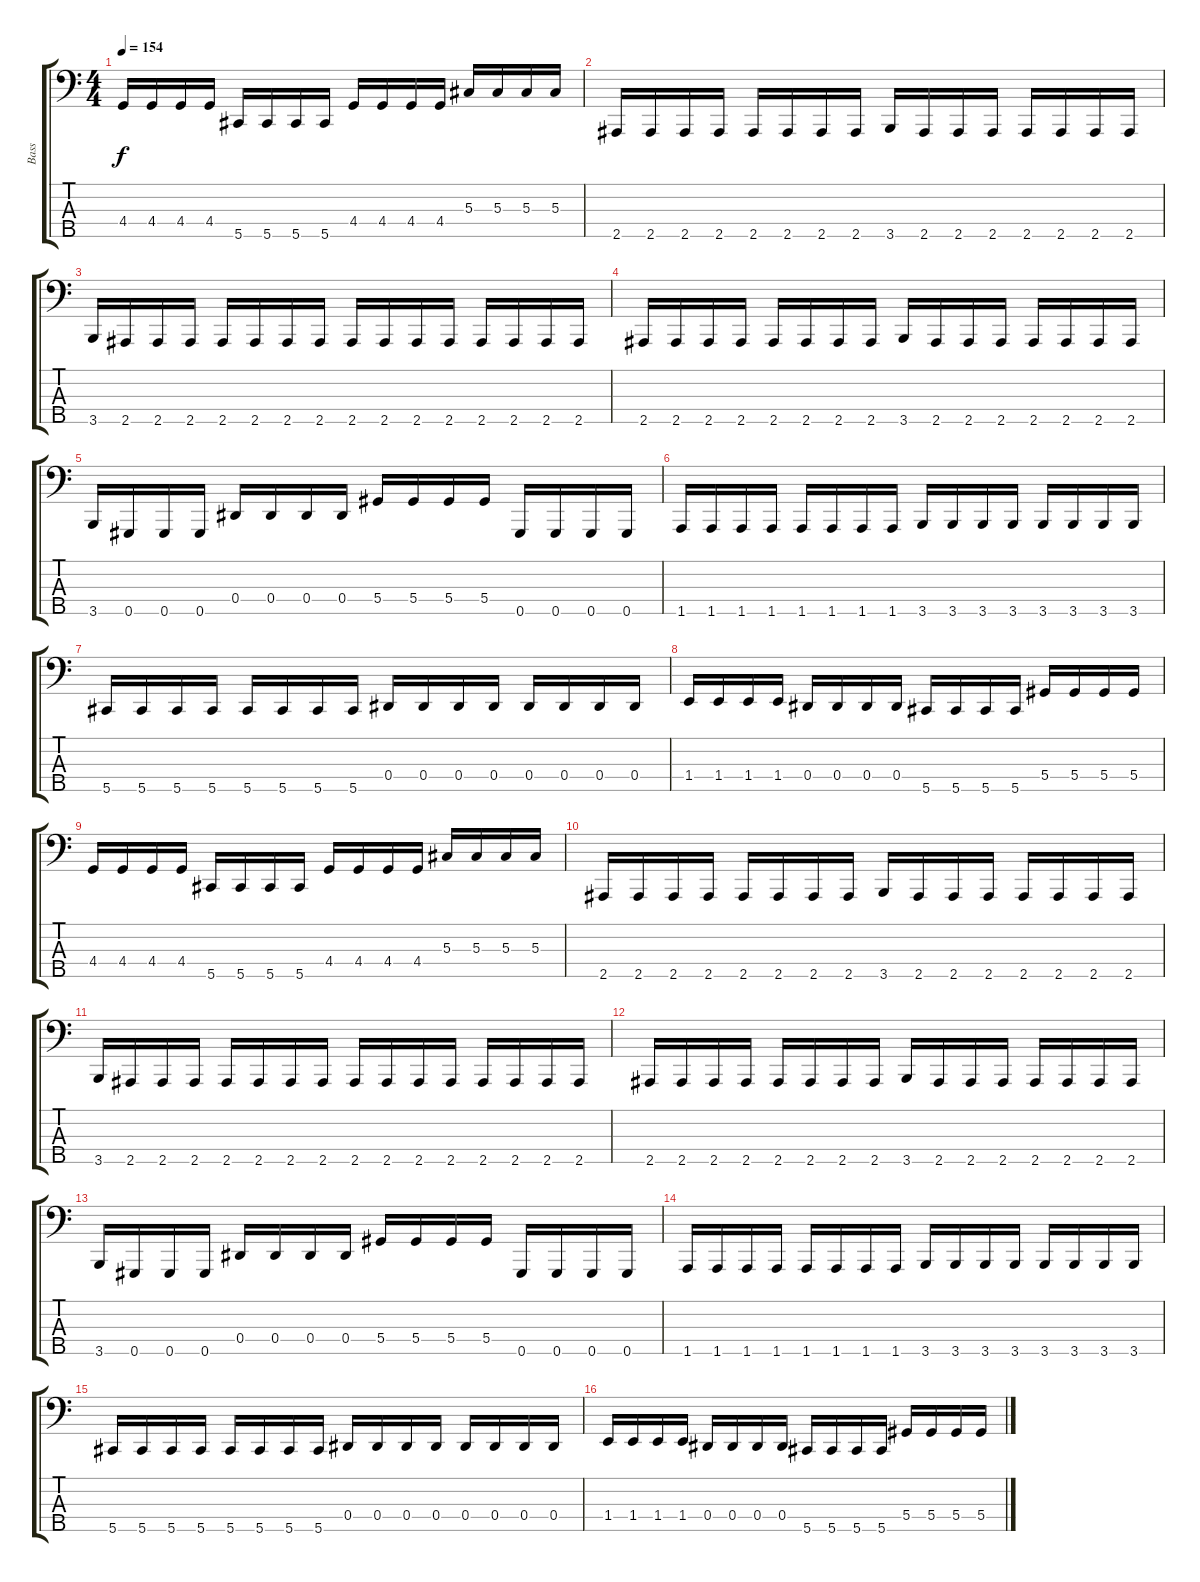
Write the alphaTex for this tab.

\track ("Bass" "Bass") {instrument electricbasspick}
\staff {score tabs}
\tuning (Gb2 Db2 Ab1 Eb1 Ab0) {hide}
\ts (4 4)
\tempo 154
\clef f4
\ks c
4.4.16{dy f} 4.4.16 4.4.16 4.4.16 5.5.16 5.5.16 5.5.16 5.5.16 4.4.16 4.4.16 4.4.16 4.4.16 5.3.16 5.3.16 5.3.16 5.3.16 |
2.5.16 2.5.16 2.5.16 2.5.16 2.5.16 2.5.16 2.5.16 2.5.16 3.5.16 2.5.16 2.5.16 2.5.16 2.5.16 2.5.16 2.5.16 2.5.16 |
3.5.16 2.5.16 2.5.16 2.5.16 2.5.16 2.5.16 2.5.16 2.5.16 2.5.16 2.5.16 2.5.16 2.5.16 2.5.16 2.5.16 2.5.16 2.5.16 |
2.5.16 2.5.16 2.5.16 2.5.16 2.5.16 2.5.16 2.5.16 2.5.16 3.5.16 2.5.16 2.5.16 2.5.16 2.5.16 2.5.16 2.5.16 2.5.16 |
3.5.16 0.5.16 0.5.16 0.5.16 0.4.16 0.4.16 0.4.16 0.4.16 5.4.16 5.4.16 5.4.16 5.4.16 0.5.16 0.5.16 0.5.16 0.5.16 |
1.5.16 1.5.16 1.5.16 1.5.16 1.5.16 1.5.16 1.5.16 1.5.16 3.5.16 3.5.16 3.5.16 3.5.16 3.5.16 3.5.16 3.5.16 3.5.16 |
5.5.16 5.5.16 5.5.16 5.5.16 5.5.16 5.5.16 5.5.16 5.5.16 0.4.16 0.4.16 0.4.16 0.4.16 0.4.16 0.4.16 0.4.16 0.4.16 |
1.4.16 1.4.16 1.4.16 1.4.16 0.4.16 0.4.16 0.4.16 0.4.16 5.5.16 5.5.16 5.5.16 5.5.16 5.4.16 5.4.16 5.4.16 5.4.16 |
4.4.16 4.4.16 4.4.16 4.4.16 5.5.16 5.5.16 5.5.16 5.5.16 4.4.16 4.4.16 4.4.16 4.4.16 5.3.16 5.3.16 5.3.16 5.3.16 |
2.5.16 2.5.16 2.5.16 2.5.16 2.5.16 2.5.16 2.5.16 2.5.16 3.5.16 2.5.16 2.5.16 2.5.16 2.5.16 2.5.16 2.5.16 2.5.16 |
3.5.16 2.5.16 2.5.16 2.5.16 2.5.16 2.5.16 2.5.16 2.5.16 2.5.16 2.5.16 2.5.16 2.5.16 2.5.16 2.5.16 2.5.16 2.5.16 |
2.5.16 2.5.16 2.5.16 2.5.16 2.5.16 2.5.16 2.5.16 2.5.16 3.5.16 2.5.16 2.5.16 2.5.16 2.5.16 2.5.16 2.5.16 2.5.16 |
3.5.16 0.5.16 0.5.16 0.5.16 0.4.16 0.4.16 0.4.16 0.4.16 5.4.16 5.4.16 5.4.16 5.4.16 0.5.16 0.5.16 0.5.16 0.5.16 |
1.5.16 1.5.16 1.5.16 1.5.16 1.5.16 1.5.16 1.5.16 1.5.16 3.5.16 3.5.16 3.5.16 3.5.16 3.5.16 3.5.16 3.5.16 3.5.16 |
5.5.16 5.5.16 5.5.16 5.5.16 5.5.16 5.5.16 5.5.16 5.5.16 0.4.16 0.4.16 0.4.16 0.4.16 0.4.16 0.4.16 0.4.16 0.4.16 |
1.4.16 1.4.16 1.4.16 1.4.16 0.4.16 0.4.16 0.4.16 0.4.16 5.5.16 5.5.16 5.5.16 5.5.16 5.4.16 5.4.16 5.4.16 5.4.16
